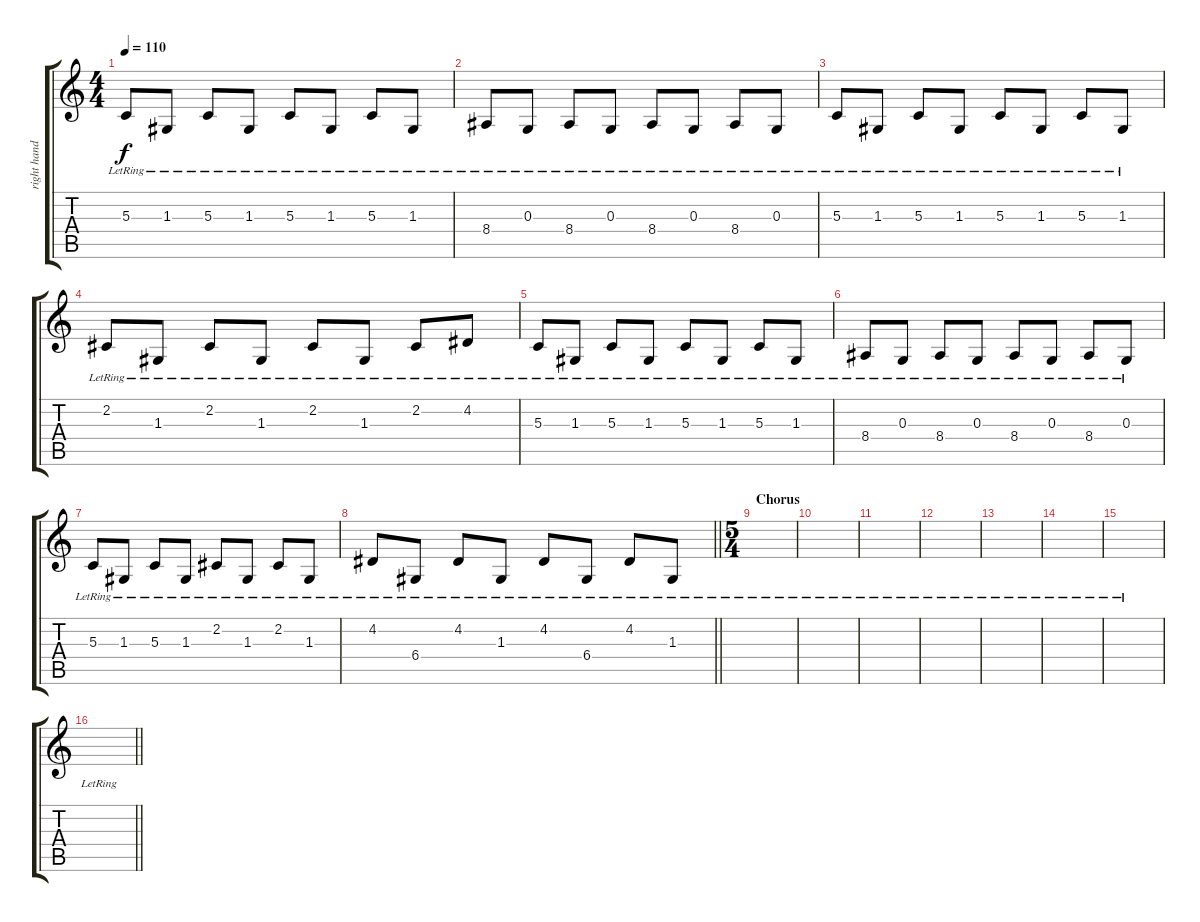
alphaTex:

\track ("right hand piano part" "right hand") {instrument acousticgrandpiano}
\staff {score tabs}
\tuning (E4 B3 G3 D3 A2 E2) {hide}
\ts (4 4)
\tempo 110
\clef g2
\ks c
5.3{lr}.8{dy f} 1.3{lr}.8 5.3{lr}.8 1.3{lr}.8 5.3{lr}.8 1.3{lr}.8 5.3{lr}.8 1.3{lr}.8 |
8.4{lr}.8 0.3{lr}.8 8.4{lr}.8 0.3{lr}.8 8.4{lr}.8 0.3{lr}.8 8.4{lr}.8 0.3{lr}.8 |
5.3{lr}.8 1.3{lr}.8 5.3{lr}.8 1.3{lr}.8 5.3{lr}.8 1.3{lr}.8 5.3{lr}.8 1.3{lr}.8 |
2.2{lr}.8 1.3{lr}.8 2.2{lr}.8 1.3{lr}.8 2.2{lr}.8 1.3{lr}.8 2.2{lr}.8 4.2{lr}.8 |
5.3{lr}.8 1.3{lr}.8 5.3{lr}.8 1.3{lr}.8 5.3{lr}.8 1.3{lr}.8 5.3{lr}.8 1.3{lr}.8 |
8.4{lr}.8 0.3{lr}.8 8.4{lr}.8 0.3{lr}.8 8.4{lr}.8 0.3{lr}.8 8.4{lr}.8 0.3{lr}.8 |
5.3{lr}.8 1.3{lr}.8 5.3{lr}.8 1.3{lr}.8 2.2{lr}.8 1.3{lr}.8 2.2{lr}.8 1.3{lr}.8 |
\barLineRight lightlight
4.2{lr}.8 6.4{lr}.8 4.2{lr}.8 1.3{lr}.8 4.2{lr}.8 6.4{lr}.8 4.2{lr}.8 1.3{lr}.8 |
\ts (5 4)
\section ("" "Chorus")
|
|
|
|
|
|
|
\barLineRight lightlight
